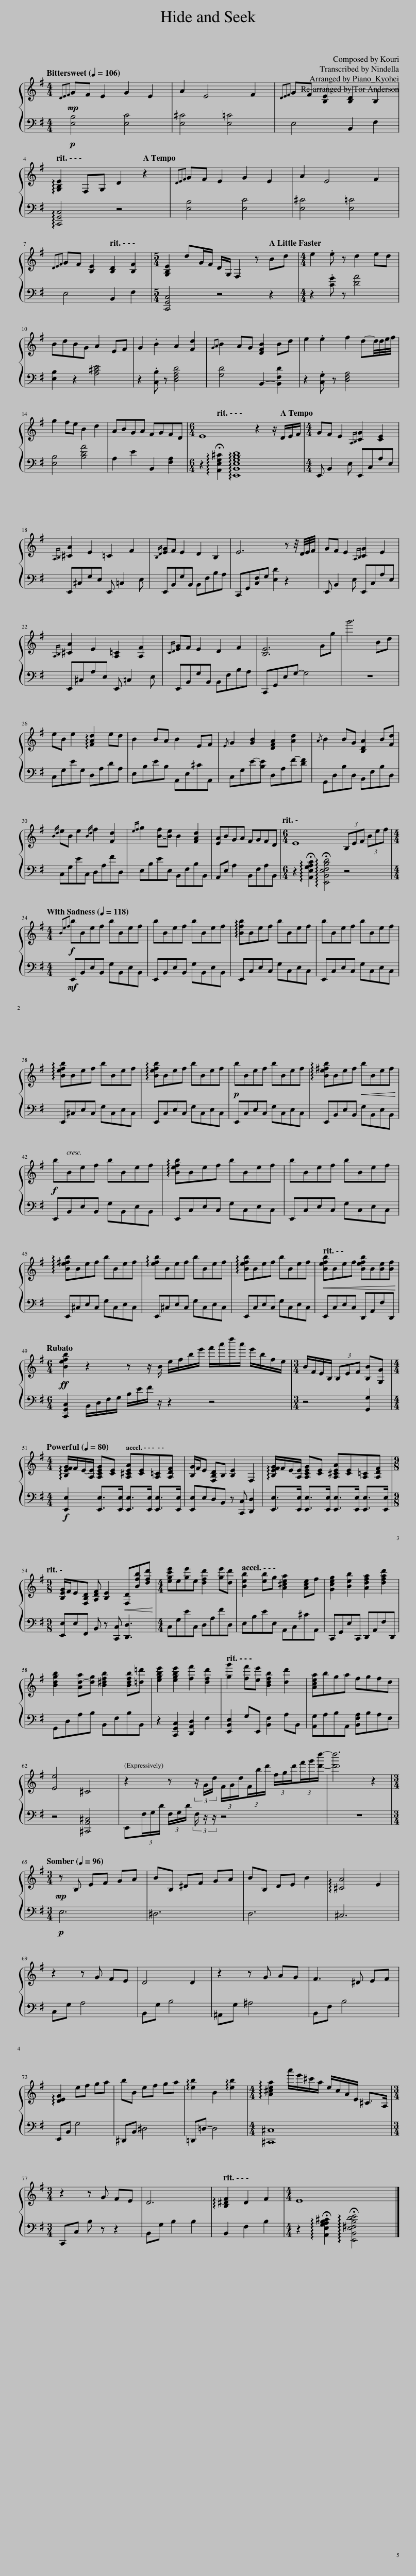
X:1
%%score { 1 | 2 }
L:1/8
Q:1/4=106
M:4/4
I:linebreak $
K:G
V:1 treble transpose=12
V:2 bass transpose="12 "
V:1
!mp!{DEF} GF E2 G2 E2 | A2 E4 F2 |{DEF} GF [B,E]2 [B,D]2 B,2 |$[Q:1/4=100] !arpeggio![G,B,E]2[Q:1/4=96] F,[Q:1/4=92]G,[Q:1/4=80] D2[Q:1/4=106] z2 |{DEF} GF E2 G2 E2 | %5
 A2 E4 F2 |${DEF} GF [B,E]2[Q:1/4=102] [B,D]2[Q:1/4=100] [B,F]2 |[M:5/4][Q:1/4=96] [G,B,E]2[Q:1/4=92] dG/[Q:1/4=86]F/ D/G,/[Q:1/4=80] F,2 z[Q:1/4=122] Bd |[M:4/4] e2 .e z d2 ed |$ BdBG A2 EF | %10
 G2 .B2 A2 [Fd]2 |{GA} B2 AG [DFB]2 Bd | e2 .e2 f2 d-d/4d/4e/4f/4 |$ g2 fe B2 d2 | ABGA FGFD | %15
[M:6/4] E8 z2 z/[Q:1/4=122] D/E/F/[Q:1/4=60][Q:1/4=80] |[M:4/4] GF E2{A,B,} [CG]2 [CE]2 |${A,B,} [^CA]2 E2 =C2 F2 |{B,D} [EG]F E2 D2 B,2 | E6 z z/4 D/4E/4F/4 | %20
 GF E2{A,B,} [CG]2 E2 |${A,B,} [^CA]2 E2 [A,=C]2 [A,F]2 |{CD} [EG]F E2 D2 F2 | [B,E]6 Gg | g'6 Bd |$ %25
 eB e2 !arpeggio![FAd]2 ed | B2 BA B2 EF |{/E} G2 [GB]2 [DFA]2 [Ad]2 |{/A} B2 BG [B,DA]2 B[Fd] |${Bd} eB e2{Bd} f2 [Fd]2 | %30
{ef} g2 [B-f][Be] B2 [FAd]2 | [EA]BGA FGFD |[M:6/4][Q:1/4=110] E8 (3B,EF (3Bef[Q:1/4=60][Q:1/4=80] |$[M:4/4]!f![Q:1/4=118]{Bef} bBef bBef | bBef bBef | %35
 !arpeggio![Bfb]Bef bBef | bBef bBef |$ !arpeggio![Befb]Bef bBef | !arpeggio![Befb]Bef bBef |!p! bBef bBef | %40
 !arpeggio![Be^fb]Bef!<(! bBef!<)! |$!f! bBef bBef | !arpeggio![Befb]Bef bBef | bBef bBef |$ !arpeggio![Be^fb]Bef bBef | %45
 !arpeggio![efb]Bef bBef | !arpeggio![Befb]Bef bBef |[Q:1/4=112]!<(! [Befb]B[Q:1/4=104]ef[Q:1/4=100] [Befb]B[Q:1/4=90][Be][Bf]!<)! |$[M:6/4]!ff![Q:1/4=80] [Befb]2[Q:1/4=40] z2 z z/[Q:1/4=50] B/ e/f/b/[Q:1/4=60]e'/ f'/a'/d''/[Q:1/4=50]a'/ e'/b/[Q:1/4=45]f/e/[Q:1/4=45] |[M:3/4] B/F/E/B,/ (3B,EF [B,B][G,G] |$ %50
[M:4/4][Q:1/4=80] !arpeggio![B,EFG]/F/E/-[A,E]/ [A,CEG][CE][Q:1/4=85] [A,^CEA][CE][A,=C][A,DF] |[Q:1/4=90] [B,G]/F/E [F,B,D]B,[Q:1/4=95] [B,E]2 F,2 |[Q:1/4=100] !arpeggio![B,EFG]/F/E/-[A,E]/ [A,CEG][CE][Q:1/4=105] [A,^CEA][CE][A,=C][A,DF] |$[M:9/8][Q:1/4=102] [B,EG]/F/E[F,B,D][Q:1/4=96] [A,DF] [B,E]2[Q:1/4=92]!<(! [F,D][Bfb][dfd']!<)! |[M:4/4] [egc'e']e[ge']e [dfd']2 [ge'][dd'] | %55
[Q:1/4=95] [Beb]2 [eb]g [A^cea]2 [Ace]f |[Q:1/4=100] [Gceg]2 [Beb]2 [Adfa]2 [dfad']2 |$[Q:1/4=105] [Bdgb]2 [Ad-a][dg] [B^dfb]2 [Bdfb][=d=d'] |[Q:1/4=110] [egbe']2 [egbe']2 [ff']2 [dfd']2 |[Q:1/4=105] [gg']2[Q:1/4=102] [ff'][ee'][Q:1/4=98] [Bdfb]2[Q:1/4=94] [dd']2 | %60
[Q:1/4=90] [Acea]b[Q:1/4=84]ga[Q:1/4=80] fg[Q:1/4=74]fd |$ [Ee]4 ^C4 |[Q:1/4=60] z2[Q:1/4=50] z (3z/ G/d/[Q:1/4=30] (3F/G/d/(3F/[Q:1/4=20]b/d'/[Q:1/4=15] (3f/g/d'/[Q:1/4=10](3f'/g'/[d'd'']/-[Q:1/4=40] |[Q:1/4=80] [d'd'']6 z2 |$[M:3/4]!mp![Q:1/4=96] z B, EF GA | %65
 BB, ^DF GA | BB, DE B2 | !arpeggio![^CA]4 E2 |$ z2 z G FE | D4 D2 | %70
 z2 z G AG | F3 ^D EF |$ !arpeggio![DEG]2 ef ga | bB ef ga | !arpeggio![eb]2 B2 !arpeggio![eb]2 | %75
[M:4/4] !arpeggio![A^cea]2 a'/e'/^c'/a/ e/c/A/E/ ^C>A, |$[M:3/4] z2 z G FE | D6 |[Q:1/4=90] !arpeggio![B,^DF]2 D2[Q:1/4=86] F2 |[M:4/4][Q:1/4=80] E8[Q:1/4=40] |] %80
V:2
!p! [E,B,]4 [E,C]4 | [E,^C]4 [E,=C]4 | E,4 B,,2 F,2 |$ !arpeggio![C,,G,,C,]4 z4 | [E,B,]4 [E,C]4 | %5
 [E,^C]4 [E,=C]4 |$ E,4 B,,2 F,2 |[M:5/4] [C,,G,,C,]4 z4 z2 |[M:4/4] z2 .[CG] z [DA]4 |$ [E,B,]2 z2 [A,^CE]4 | %10
 z2 .[C,B,] z [D,F,A,D]4 | [G,D]4 B,,2- [B,,F,D]2 | z2 .[C,G,] z [D,F,A,]4 |$ [E,B,]4 [B,DA]4 | A,2 E2 B,,2 [F,A,]2 | %15
[M:6/4] z2 !arpeggio!!fermata![A,,E,G,^C]2 !arpeggio![E,,B,,E,G,B,D]8 |[M:4/4] E,, B,,2 E, E,,C,A,E, |$ E,,^C,G,E, E,, =C,2 E, | E,,B,,G,B,, B,,F,B,A, | C,,G,,[C,F,]G, [E,D]2 z2 | %20
 E,, B,,2 E, E,,C,A,E, |$ E,,^C,A,E, E,, =C,2 E, | E,,B,,G,B,, B,,F,B,A, | C,,G,,E,G,- G,4 | z8 |$ %25
 C,G,EG, D,A,DA, | E,B,EB, A,,E,^CA,, | C,G,E-[B,E] D,A,F-[DF] | G,,D,B,D, B,,F,B,D, |$ C,G,EC, D,A,FD, | %30
 E,B,EE, B,,F,B,B,, | A,,E, A,2 B,,F,A,B,, |[M:6/4] z2 !arpeggio!!fermata![A,,E,G,A,C]2 !arpeggio!!fermata![E,,B,,E,F,B,D]4 z4 |$[M:4/4]!mf! E,,B,,E,B,, G,B,,E,B,, | E,,B,,E,B,, G,B,,E,B,, | %35
 E,,C,E,C, G,C,E,C, | E,,C,E,C, G,C,E,C, |$ E,,^C,E,C, G,C,E,C, | E,,C,E,C, G,C,E,C, | E,,C,E,C, G,C,E,C, | %40
 E,,B,,E,B,, G,B,,E,B,, |$ E,,B,,E,B,, G,B,,E,B,, | E,,C,E,C, G,C,E,C, | E,,C,E,C, G,C,E,C, |$ E,,^C,E,C, G,C,E,C, | %45
 E,,^C,E,C, G,C,E,C, | E,,C,E,C, G,C,E,C, | E,,C,E,C, D,,A,,F,D,, |$[M:6/4] [C,,G,,C,]2 B,,/D,/F,/G,/ B,/E/F/ z/ z2 z4 |[M:3/4] z4 [G,,G,]2 |$ %50
[M:4/4]!f! [E,,E,]2 [E,,E,]>[E,,E,] [E,,E,]>[E,,E,] [E,,E,]>[E,,E,] | [E,,E,]E,D,B,, z [C,,C,] [D,,D,]2 | [E,,E,]>[E,,E,] [E,,E,]>[E,,E,] [E,,E,]>[E,,E,] [E,,E,]>[E,,E,] |$[M:9/8] [E,,E,]E,F,, B,, z [C,,C,] [D,,D,]3 |[M:4/4] C,G,EC, D,A,FD, | %55
 E,B,EE, A,,C,^CA,, | C,,G,,E,C,, D,,A,,F,D,, |$ G,,D,A,B, B,,F,B,B,, | z2 [C,,G,,C,]2 [D,,A,,D,]2 F,2 | [E,,B,,E,]2 G,E,, [B,,F,]2 A,B,, | %60
 [A,,G,]A,B,A,, [B,,F,A,]B,A,F, |$ z4 [^C,,A,,^C,]4 | E,,(3F,/G,/D/ (3F,/G,/D/ (3F,/ z/ z/ z4 | z8 |$[M:3/4]!p! E,6 | %65
 ^D,6 | D,6 | ^C,6 |$ C,G, A,4 | B,,G, B,4 | %70
 ^A,,G, ^A,4 | B,,F, B,4 |$ E,,B,, G,4 | ^D,,B,, ^D,4 | =D,,=D,- D,4 | %75
[M:4/4] [^C,,^C,]8 |$[M:3/4] C,,C, B, z z2 | B,,G, B,2 B,2 | B,,2 F,2 B,2 |[M:4/4] z2 !arpeggio!!fermata![A,,E,G,A,B,^C]2 !arpeggio!!fermata![E,,B,,E,^F,B,DE]4 |] %80
